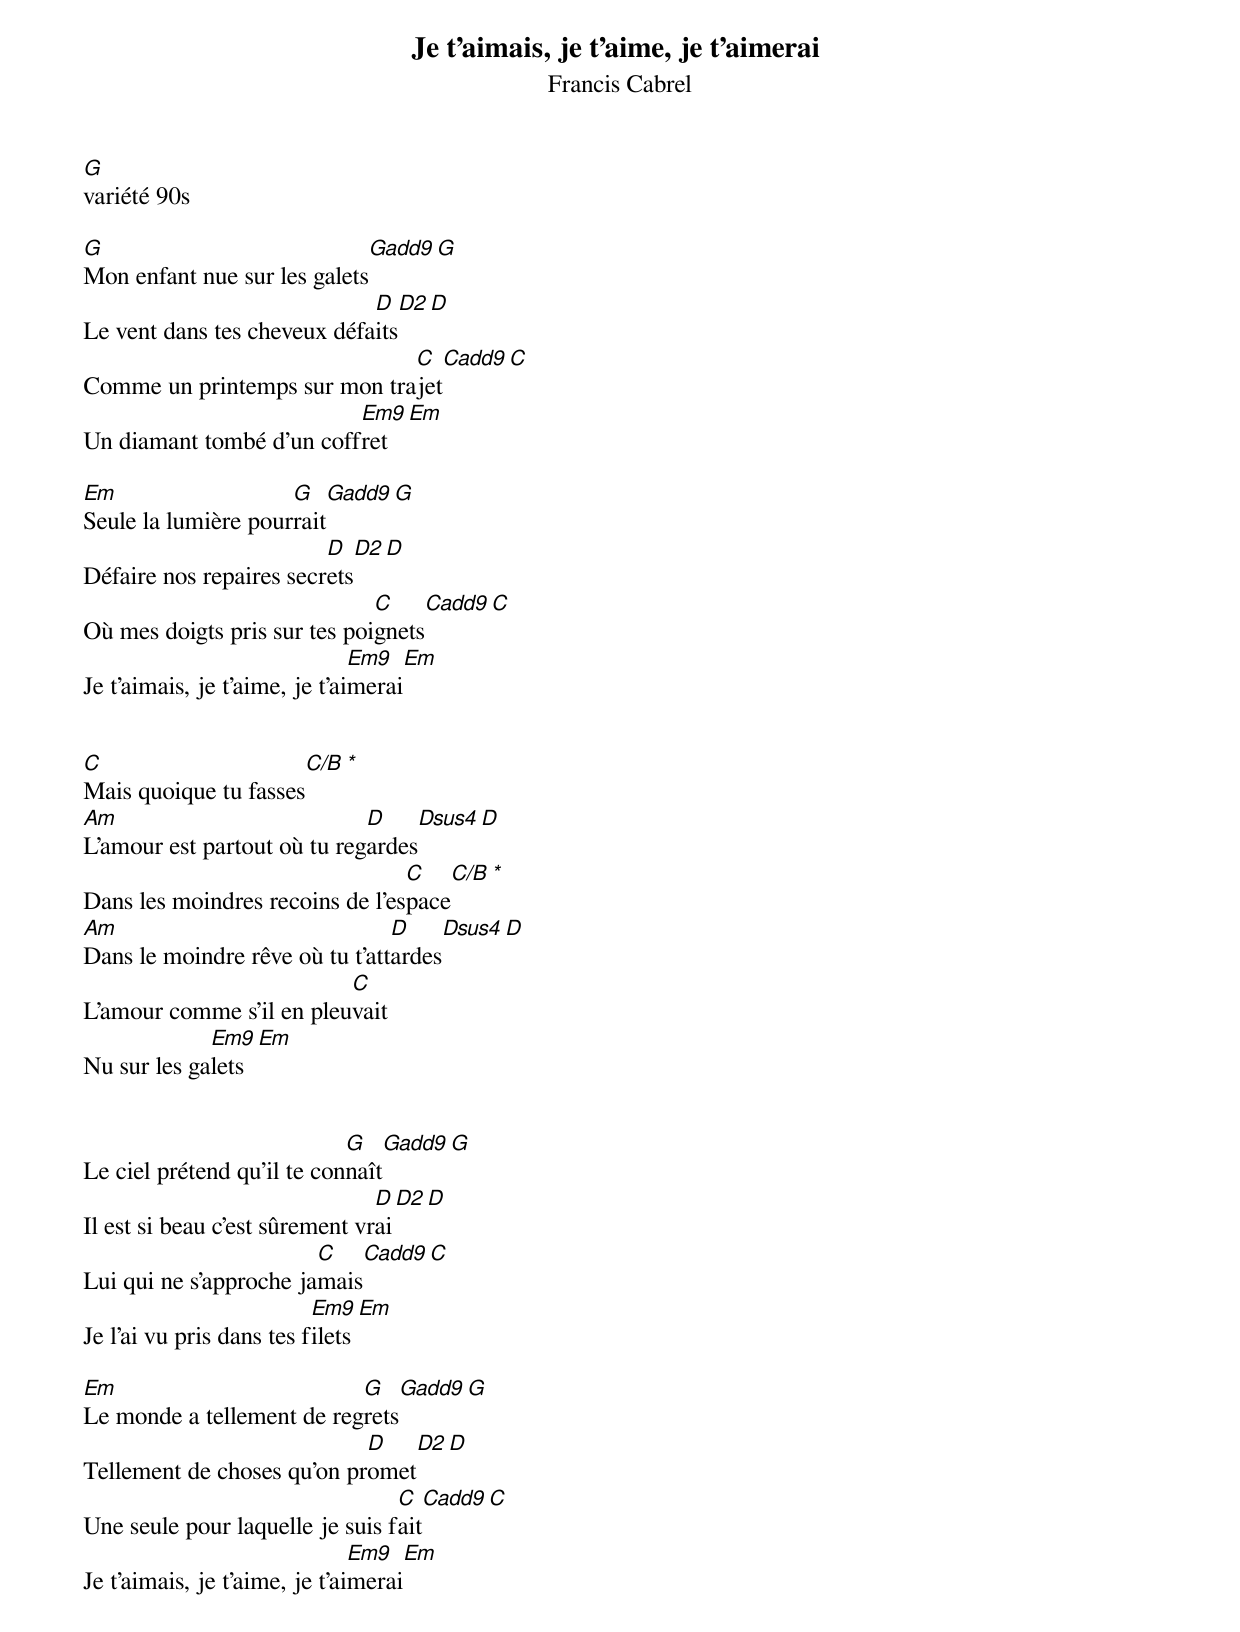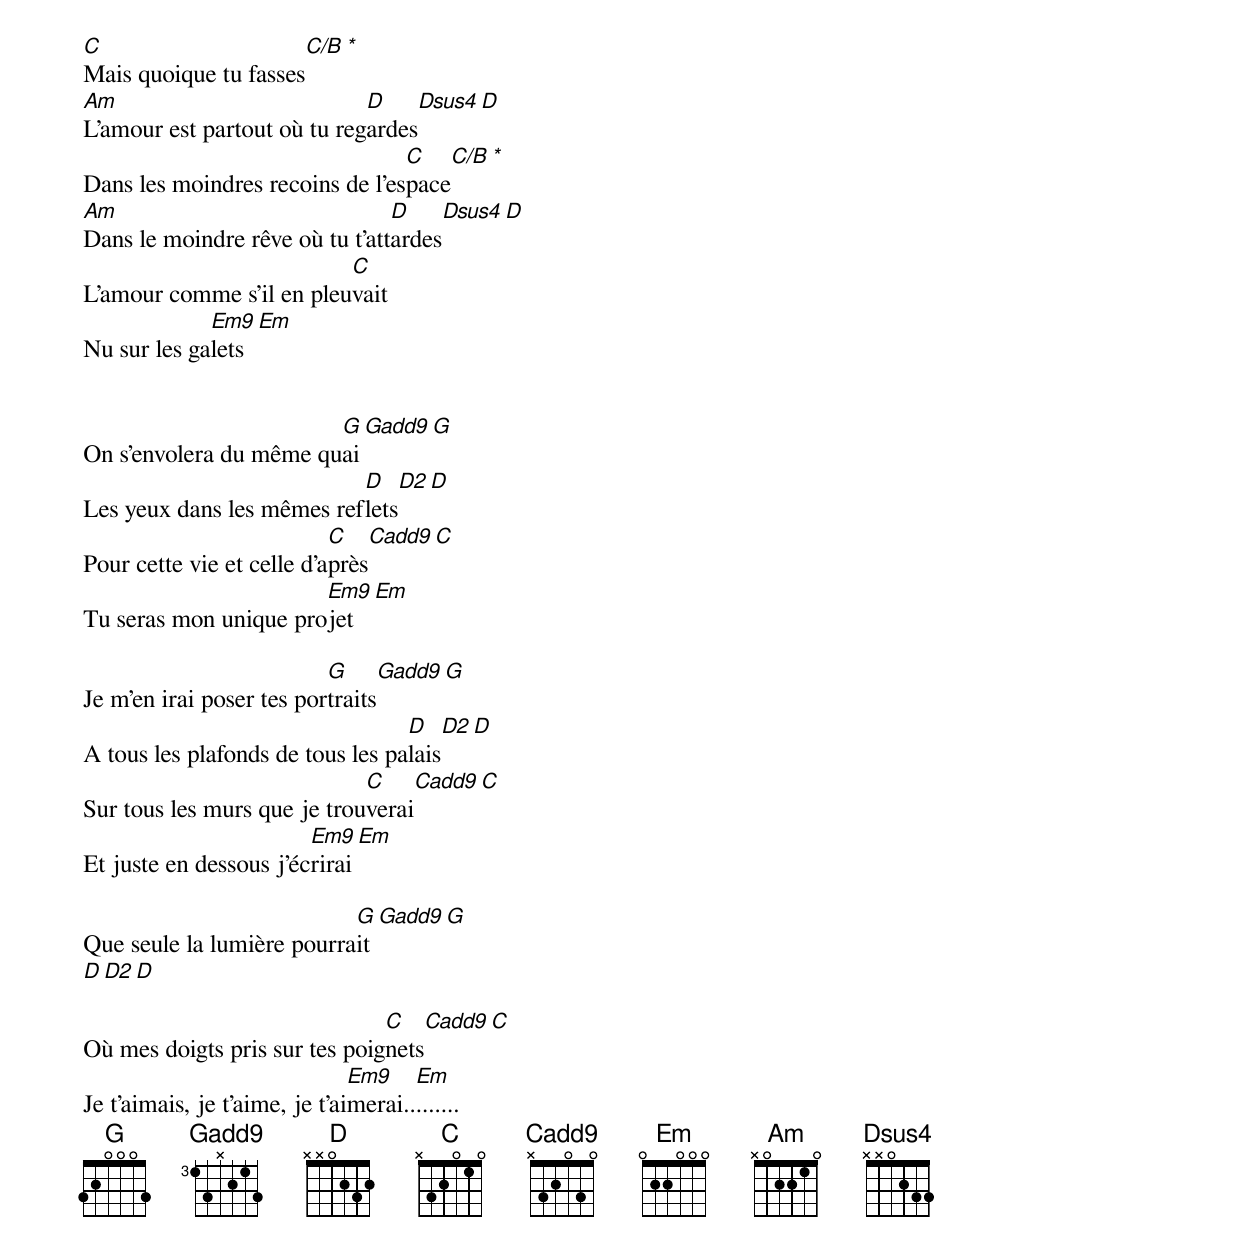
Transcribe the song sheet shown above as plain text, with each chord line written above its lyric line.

Je t'aimais, je t'aime, je t'aimerai
Francis Cabrel
G
variété 90s

G                            Gadd9  G
Mon enfant nue sur les galets
                             D    D2  D
Le vent dans tes cheveux défaits
                              C   Cadd9  C
Comme un printemps sur mon trajet
                          Em9  Em
Un diamant tombé d'un coffret

Em                   G      Gadd9  G
Seule la lumière pourrait
                         D  D2  D
Défaire nos repaires secrets
                              C     Cadd9  C
Où mes doigts pris sur tes poignets
                               Em9  Em
Je t'aimais, je t'aime, je t'aimerai


C                      C/B *
Mais quoique tu fasses
Am                           D    Dsus4  D
L'amour est partout où tu regardes
                                 C      C/B *
Dans les moindres recoins de l'espace
Am                              D    Dsus4  D
Dans le moindre rêve où tu t'attardes
                          C
L'amour comme s'il en pleuvait
             Em9  Em
Nu sur les galets


                            G    Gadd9  G
Le ciel prétend qu'il te connaît
                                D    D2  D
Il est si beau c'est sûrement vrai
                        C    Cadd9  C
Lui qui ne s'approche jamais
                          Em9    Em
Je l'ai vu pris dans tes filets

Em                         G     Gadd9  G
Le monde a tellement de regrets
                            D    D2  D
Tellement de choses qu'on promet
                                 C    Cadd9  C
Une seule pour laquelle je suis fait
                               Em9  Em
Je t'aimais, je t'aime, je t'aimerai


C                      C/B *
Mais quoique tu fasses
Am                           D    Dsus4  D
L'amour est partout où tu regardes
                                 C      C/B *
Dans les moindres recoins de l'espace
Am                              D     Dsus4  D
Dans le moindre rêve où tu t'attardes
                          C
L'amour comme s'il en pleuvait
             Em9  Em
Nu sur les galets


                        G     Gadd9  G
On s'envolera du même quai
                           D     D2  D
Les yeux dans les mêmes reflets
                           C    Cadd9  C
Pour cette vie et celle d'après
                       Em9    Em
Tu seras mon unique projet

                          G     Gadd9  G
Je m'en irai poser tes portraits
                                  D     D2  D
A tous les plafonds de tous les palais
                             C     Cadd9  C
Sur tous les murs que je trouverai
                        Em9    Em
Et juste en dessous j'écrirai

                           G     Gadd9  G
Que seule la lumière pourrait
                         D     D2  D

                               C    Cadd9  C
Où mes doigts pris sur tes poignets
                               Em9    Em
Je t'aimais, je t'aime, je t'aimerai.........
